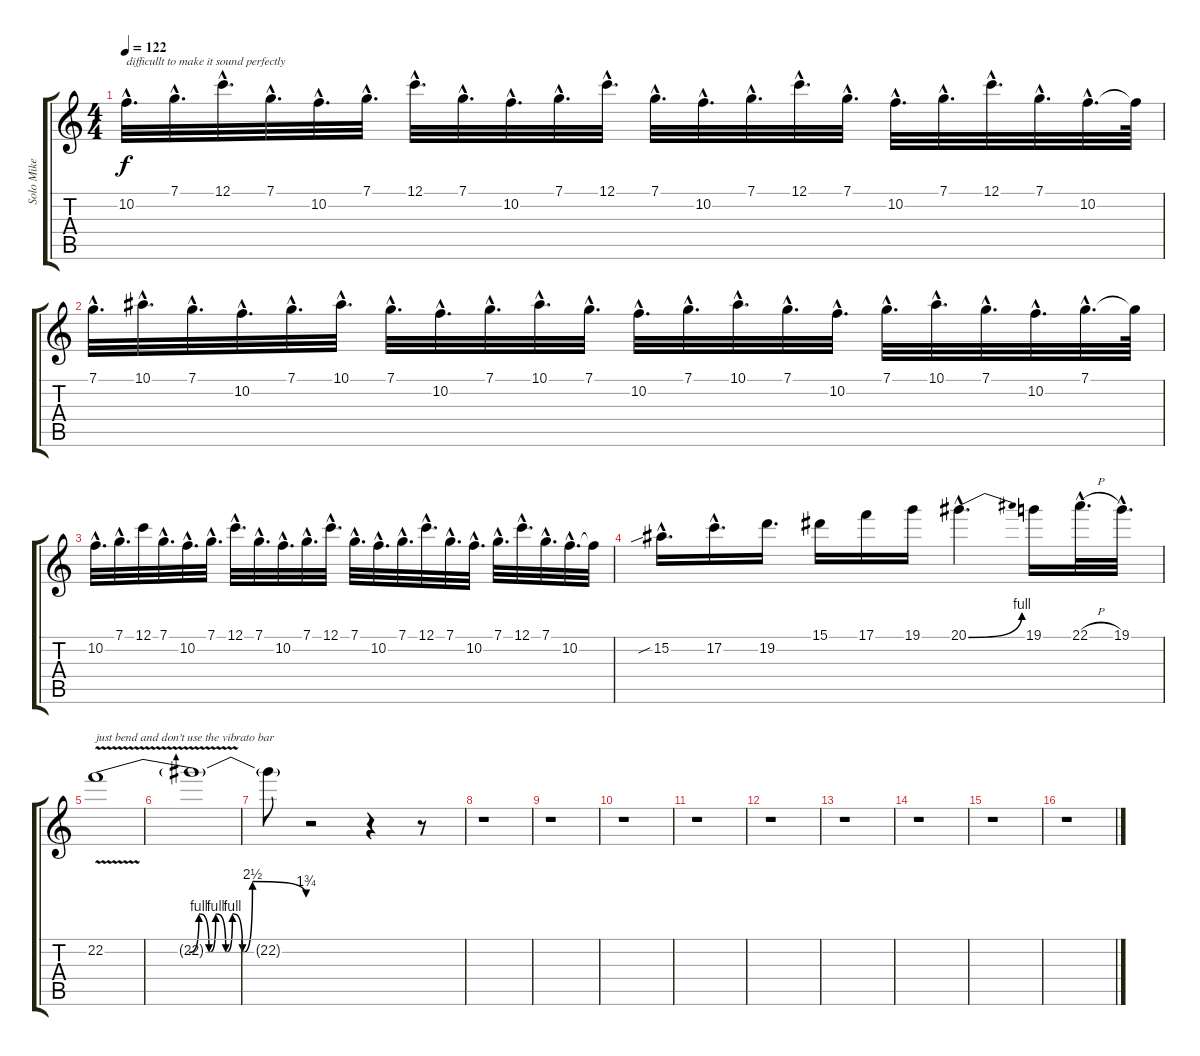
\track ("Solo Mike" "Solo Mike") {instrument distortionguitar}
\staff {score tabs}
\tuning (C4 G3 Eb3 Bb2 F2 C2) {hide}
\ts (4 4)
\tempo 122
\clef g2
\ks c
10.2{hac}.32{d txt "difficullt to make it sound perfectly" dy f} 7.1{hac}.32{d} 12.1{hac}.32{d} 7.1{hac}.32{d} 10.2{hac}.32{d} 7.1{hac}.32{d} 12.1{hac}.32{d} 7.1{hac}.32{d} 10.2{hac}.32{d} 7.1{hac}.32{d} 12.1{hac}.32{d} 7.1{hac}.32{d} 10.2{hac}.32{d} 7.1{hac}.32{d} 12.1{hac}.32{d} 7.1{hac}.32{d} 10.2{hac}.32{d} 7.1{hac}.32{d} 12.1{hac}.32{d} 7.1{hac}.32{d} 10.2{hac}.32{d} 10.2{t}.64 |
7.1{hac}.32{d} 10.1{hac}.32{d} 7.1{hac}.32{d} 10.2{hac}.32{d} 7.1{hac}.32{d} 10.1{hac}.32{d} 7.1{hac}.32{d} 10.2{hac}.32{d} 7.1{hac}.32{d} 10.1{hac}.32{d} 7.1{hac}.32{d} 10.2{hac}.32{d} 7.1{hac}.32{d} 10.1{hac}.32{d} 7.1{hac}.32{d} 10.2{hac}.32{d} 7.1{hac}.32{d} 10.1{hac}.32{d} 7.1{hac}.32{d} 10.2{hac}.32{d} 7.1{hac}.32{d} 7.1{t}.64 |
10.2{hac}.32{d} 7.1{hac}.32{d} 12.1.32 7.1{hac}.32{d} 10.2{hac}.32{d} 7.1{hac}.32{d} 12.1{hac}.32{d} 7.1{hac}.32{d} 10.2{hac}.32{d} 7.1{hac}.32{d} 12.1{hac}.32{d} 7.1{hac}.32{d} 10.2{hac}.32{d} 7.1{hac}.32{d} 12.1{hac}.32{d} 7.1{hac}.32{d} 10.2{hac}.32{d} 7.1{hac}.32{d} 12.1{hac}.32{d} 7.1{hac}.32{d} 10.2{hac}.32{d} 10.2{t}.32 |
15.2{sib hac}.16{d} 17.2{hac}.16{d} 19.2.16{d} 15.1.16 17.1.16 19.1.16 20.1{be (bend 0 0 60 4) hac}.4{d} 19.1.16 22.1{h hac}.32{d} 19.1{hac}.32{d} |
22.2{be (custom 0 0 25 0 28 4 31 0 33 4 36 0 38 4 41 0 44 10 60 7) v}.1{txt "just bend and don't use the vibrato bar"} |
22.2{t}.1 |
22.2{t}.8 r.2 r.4 r.8 |
r.1 |
r.1 |
r.1 |
r.1 |
r.1 |
r.1 |
r.1 |
r.1 |
r.1
